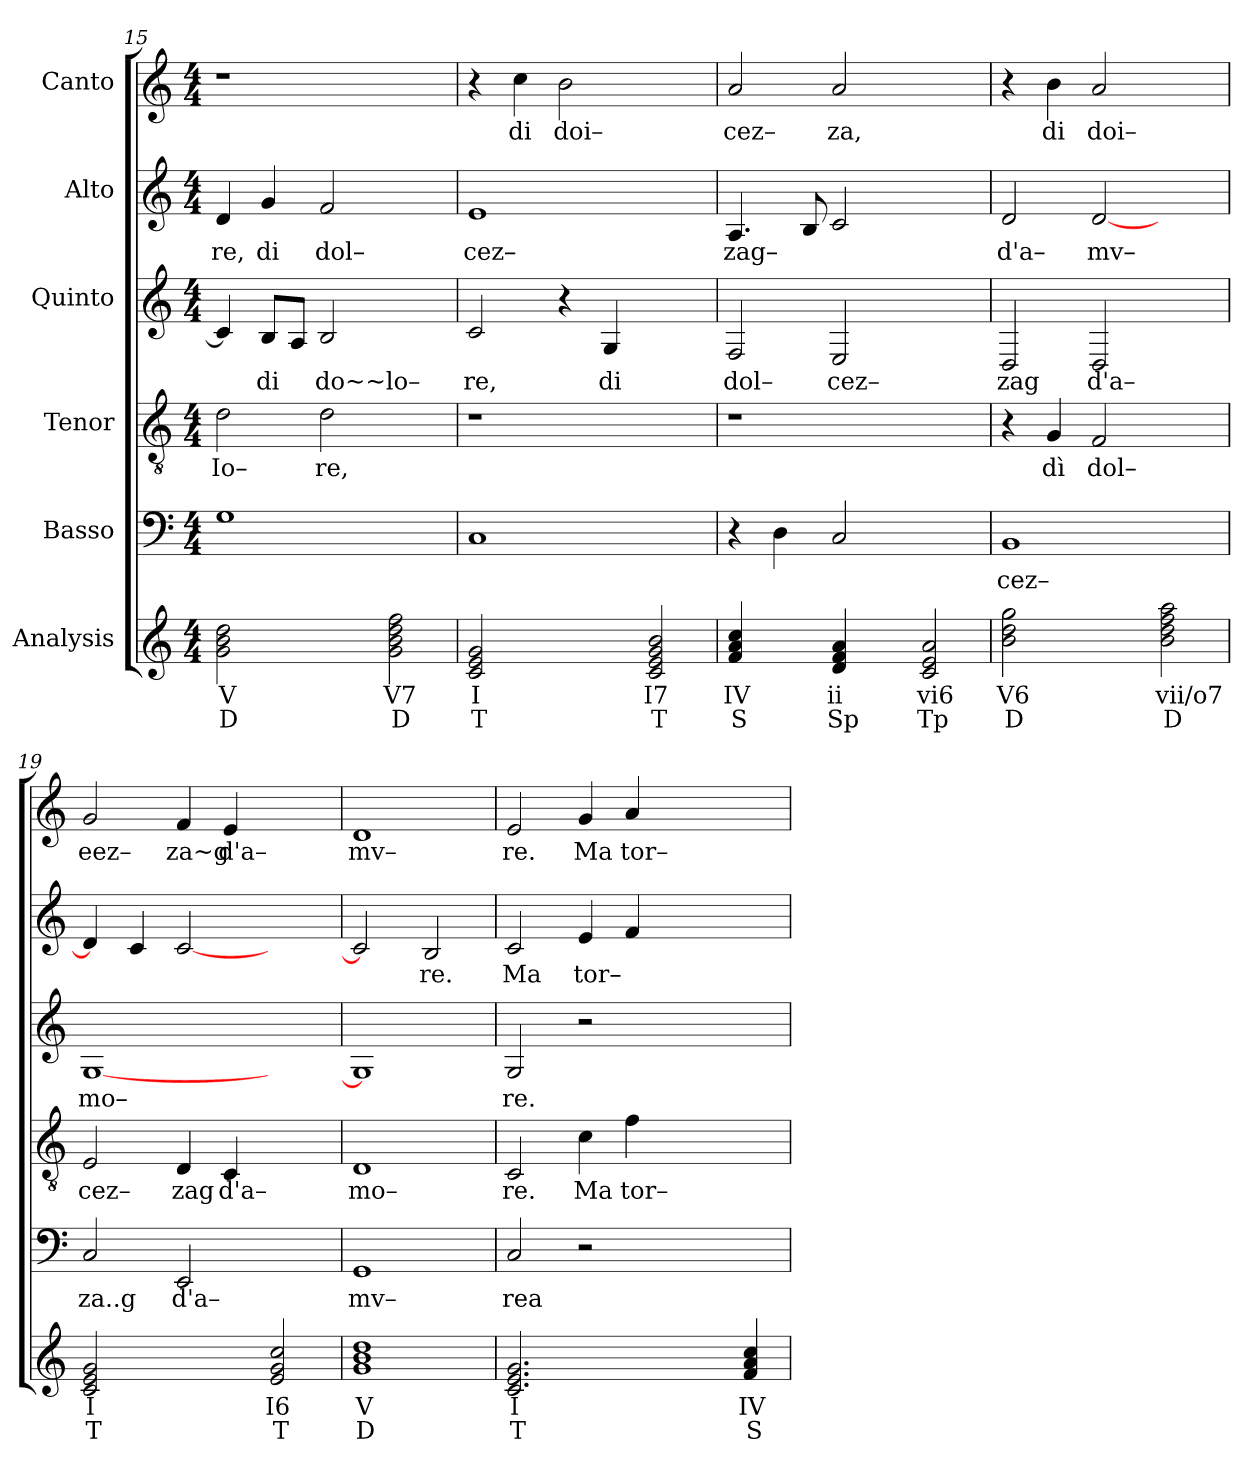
**kern	**text	**text	**kern	**text	**kern	**text	**kern	**text	**kern	**text	**kern	**text
*part6	*part6	*part6	*part5	*part5	*part4	*part4	*part3	*part3	*part2	*part2	*part1	*part1
*staff6	*staff6	*staff6	*staff5	*staff5	*staff4	*staff4	*staff3	*staff3	*staff2	*staff2	*staff1	*staff1
*I"Analysis	*	*	*I"Basso	*	*I"Tenor	*	*I"Quinto	*	*I"Alto	*	*I"Canto	*
*	*	*	*clefF4	*	*clefGv2	*	*clefG2	*	*clefG2	*	*clefG2	*
*k[]	*	*	*k[]	*	*k[]	*	*k[]	*	*k[]	*	*k[]	*
*M4/4	*	*	*M4/4	*	*M4/4	*	*M4/4	*	*M4/4	*	*M4/4	*
=15	=15	=15	=15	=15	=15	=15	=15	=15	=15	=15	=15	=15
!	!	!	!	!	!	!LO:LY:b	!	!	!	!	!	!
!	!	!	!	!	!	!	!	!	!	!LO:LY:b	!	!
2g 2b 2dd	V	D	1G	.	2d\	Io–	4c/]	.	4d/	re,	1r	.
!	!	!	!	!	!	!	!	!LO:LY:b	!	!	!	!
!	!	!	!	!	!	!	!	!	!	!LO:LY:b	!	!
.	.	.	.	.	.	.	8B/L	di	4g/	di	.	.
.	.	.	.	.	.	.	8A/J	.	.	.	.	.
!	!	!	!	!	!	!LO:LY:b	!	!	!	!	!	!
!	!	!	!	!	!	!	!	!LO:LY:b	!	!	!	!
!	!	!	!	!	!	!	!	!	!	!LO:LY:b	!	!
2ryy	.	.	.	.	2d\	re,	2B/	do~~lo–	2f/	dol–	.	.
2g 2b 2dd 2ff	V7	D	2ryy	.	2ryy	.	2ryy	.	2ryy	.	2ryy	.
=16	=16	=16	=16	=16	=16	=16	=16	=16	=16	=16	=16	=16
!	!	!	!	!	!	!	!	!LO:LY:b	!	!	!	!
!	!	!	!	!	!	!	!	!	!	!LO:LY:b	!	!
2c 2e 2g	I	T	1C	.	1r	.	2c/	re,	1e	cez–	4r	.
!	!	!	!	!	!	!	!	!	!	!	!	!LO:LY:b
.	.	.	.	.	.	.	.	.	.	.	4cc\	di
!	!	!	!	!	!	!	!	!	!	!	!	!LO:LY:b
2ryy	.	.	.	.	.	.	4r	.	.	.	2b\	doi–
!	!	!	!	!	!	!	!	!LO:LY:b	!	!	!	!
.	.	.	.	.	.	.	4G/	di	.	.	.	.
2c 2e 2g 2b	I7	T	2ryy	.	2ryy	.	2ryy	.	2ryy	.	2ryy	.
=17	=17	=17	=17	=17	=17	=17	=17	=17	=17	=17	=17	=17
!	!	!	!	!	!	!	!	!LO:LY:b	!	!	!	!
!	!	!	!	!	!	!	!	!	!	!LO:LY:b	!	!
!	!	!	!	!	!	!	!	!	!	!	!	!LO:LY:b
4f 4a 4cc	IV	S	4r	.	1r	.	2F/	dol–	4.A/	zag–	2a/	cez–
4ryy	.	.	4D\	.	.	.	.	.	.	.	.	.
.	.	.	.	.	.	.	.	.	8B/	.	.	.
!	!	!	!	!	!	!	!	!LO:LY:b	!	!	!	!
!	!	!	!	!	!	!	!	!	!	!	!	!LO:LY:b
4d 4f 4a	ii	Sp	2C/	.	.	.	2E/	cez–	2c/	.	2a/	za,
4ryy	.	.	.	.	.	.	.	.	.	.	.	.
2c 2e 2a	vi6	Tp	2ryy	.	2ryy	.	2ryy	.	2ryy	.	2ryy	.
=18	=18	=18	=18	=18	=18	=18	=18	=18	=18	=18	=18	=18
!	!	!	!	!LO:LY:b	!	!	!	!	!	!	!	!
!	!	!	!	!	!	!	!	!LO:LY:b	!	!	!	!
!	!	!	!	!	!	!	!	!	!	!LO:LY:b	!	!
2b 2dd 2gg	V6	D	1BB	cez–	4r	.	2D/	zag	2d/	d'a–	4r	.
!	!	!	!	!	!	!LO:LY:b	!	!	!	!	!	!
!	!	!	!	!	!	!	!	!	!	!	!	!LO:LY:b
.	.	.	.	.	4G/	dì	.	.	.	.	4b\	di
!	!	!	!	!	!	!LO:LY:b	!	!	!	!	!	!
!	!	!	!	!	!	!	!	!LO:LY:b	!	!	!	!
!	!	!	!	!	!	!	!	!	!	!LO:LY:b	!	!
!	!	!	!	!	!	!	!	!	!	!	!	!LO:LY:b
2ryy	.	.	.	.	2F/	dol–	2D/	d'a–	[2d/	mv–	2a/	doi–
2b 2dd 2ff 2aa	vii/o7	D	2ryy	.	2ryy	.	2ryy	.	2ryy	.	2ryy	.
=19	=19	=19	=19	=19	=19	=19	=19	=19	=19	=19	=19	=19
!	!	!	!	!LO:LY:b	!	!	!	!	!	!	!	!
!	!	!	!	!	!	!LO:LY:b	!	!	!	!	!	!
!	!	!	!	!	!	!	!	!LO:LY:b	!	!	!	!
!	!	!	!	!	!	!	!	!	!	!	!	!LO:LY:b
2c 2e 2g	I	T	2C/	za..g	2E/	cez–	[1G	mo–	4d/]	.	2g/	eez–
.	.	.	.	.	.	.	.	.	4c/	.	.	.
!	!	!	!	!LO:LY:b	!	!	!	!	!	!	!	!
!	!	!	!	!	!	!LO:LY:b	!	!	!	!	!	!
!	!	!	!	!	!	!	!	!	!	!	!	!LO:LY:b
2ryy	.	.	2EE/	d'a–	4D/	zag	.	.	[2c/	.	4f/	za~g
!	!	!	!	!	!	!LO:LY:b	!	!	!	!	!	!
!	!	!	!	!	!	!	!	!	!	!	!	!LO:LY:b
.	.	.	.	.	4C/	d'a–	.	.	.	.	4e/	d'a–
2e 2g 2cc	I6	T	2ryy	.	2ryy	.	2ryy	.	2ryy	.	2ryy	.
=20	=20	=20	=20	=20	=20	=20	=20	=20	=20	=20	=20	=20
!	!	!	!	!LO:LY:b	!	!	!	!	!	!	!	!
!	!	!	!	!	!	!LO:LY:b	!	!	!	!	!	!
!	!	!	!	!	!	!	!	!	!	!	!	!LO:LY:b
1g 1b 1dd	V	D	1GG	mv–	1D	mo–	1G]	.	2c/]	.	1d	mv–
!	!	!	!	!	!	!	!	!	!	!LO:LY:b	!	!
.	.	.	.	.	.	.	.	.	2B/	re.	.	.
=21	=21	=21	=21	=21	=21	=21	=21	=21	=21	=21	=21	=21
!	!	!	!	!LO:LY:b	!	!	!	!	!	!	!	!
!	!	!	!	!	!	!LO:LY:b	!	!	!	!	!	!
!	!	!	!	!	!	!	!	!LO:LY:b	!	!	!	!
!	!	!	!	!	!	!	!	!	!	!LO:LY:b	!	!
!	!	!	!	!	!	!	!	!	!	!	!	!LO:LY:b
2.c 2.e 2.g	I	T	2C/	rea	2C/	re.	2G/	re.	2c/	Ma	2e/	re.
!	!	!	!	!	!	!LO:LY:b	!	!	!	!	!	!
!	!	!	!	!	!	!	!	!	!	!LO:LY:b	!	!
!	!	!	!	!	!	!	!	!	!	!	!	!LO:LY:b
.	.	.	2r	.	4c\	Ma	2r	.	4e/	tor–	4g/	Ma
!	!	!	!	!	!	!LO:LY:b	!	!	!	!	!	!
!	!	!	!	!	!	!	!	!	!	!	!	!LO:LY:b
2.ryy	.	.	.	.	4f\	tor–	.	.	4f/	.	4a/	tor–
.	.	.	2.ryy	.	2.ryy	.	2.ryy	.	2.ryy	.	2.ryy	.
4f 4a 4cc	IV	S	.	.	.	.	.	.	.	.	.	.
=	=	=	=	=	=	=	=	=	=	=	=	=
*-	*-	*-	*-	*-	*-	*-	*-	*-	*-	*-	*-	*-
